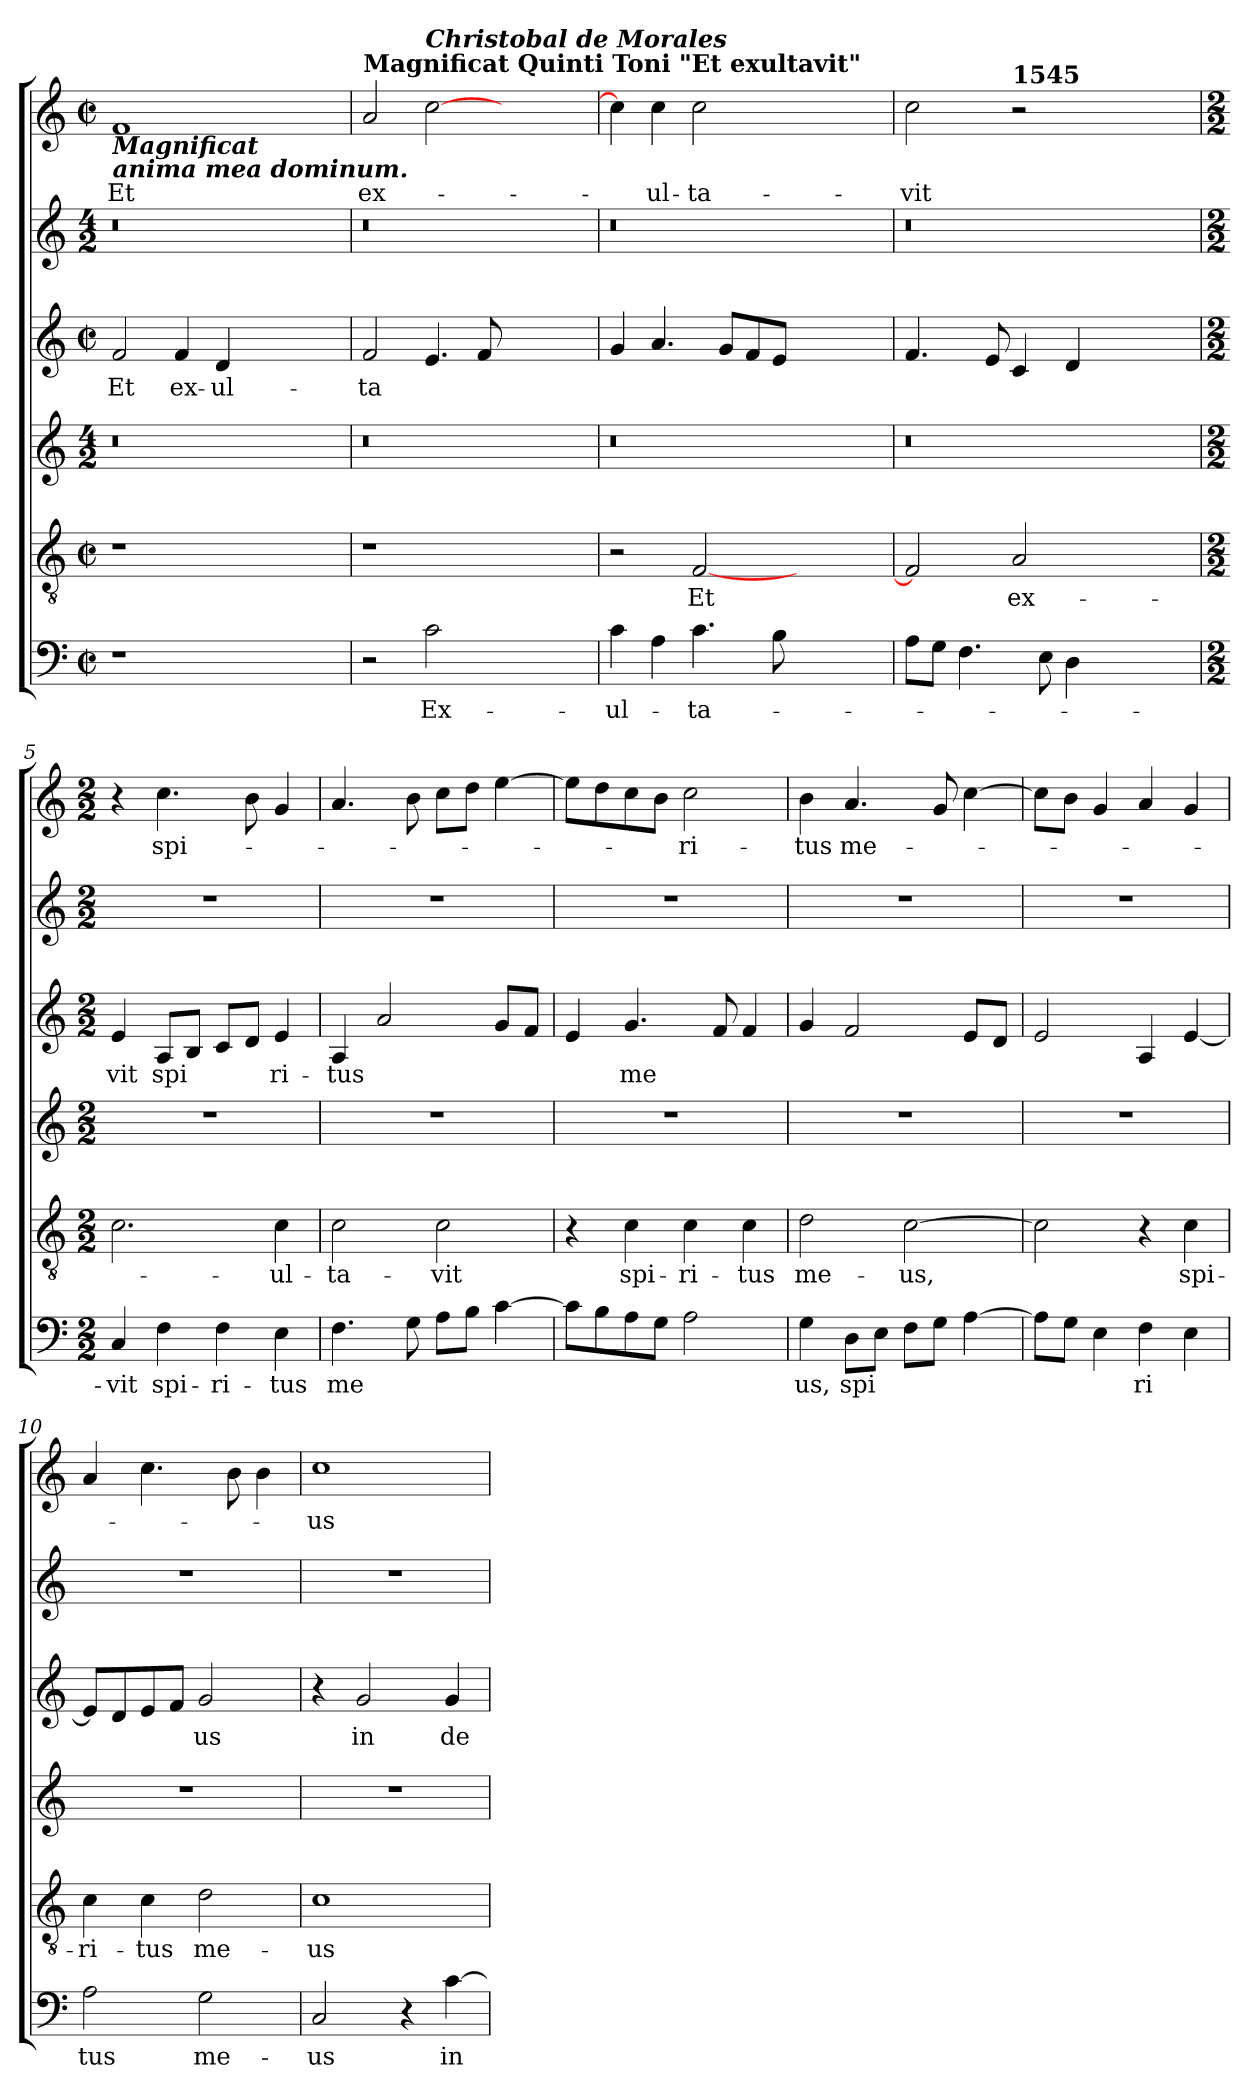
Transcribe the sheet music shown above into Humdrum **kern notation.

**kern	**text	**kern	**text	**kern	**kern	**text	**kern	**kern	**text
*part6	*part6	*part5	*part5	*part4	*part3	*part3	*part2	*part1	*part1
*staff6	*staff6	*staff5	*staff5	*staff4	*staff3	*staff3	*staff2	*staff1	*staff1
*clefF4	*	*clefGv2	*	*clefG2	*clefG2	*	*clefG2	*clefG2	*
*k[]	*	*k[]	*	*k[]	*k[]	*	*k[]	*k[]	*
*C:	*	*C:	*	*C:	*C:	*	*C:	*C:	*
*M2/2	*	*M2/2	*	*M4/2	*M2/2	*	*M4/2	*M2/2	*
*met(c|)	*	*met(c|)	*	*	*met(c|)	*	*	*met(c|)	*
=1	=1	=1	=1	=1	=1	=1	=1	=1	=1
!	!	!	!	!	!	!	!	!LO:TX:b:Bi:t=Magnificat\nanima mea dominum.	!
!	!	!	!	!	!	!LO:LY:b	!	!	!LO:LY:b
1r	.	1r	.	0r	2f/	Et	0r	1f	Et
!	!	!	!	!	!	!LO:LY:b	!	!	!
.	.	.	.	.	4f/	ex-	.	.	.
!	!	!	!	!	!	!LO:LY:b	!	!	!
.	.	.	.	.	4d/	-ul-	.	.	.
1ryy	.	1ryy	.	.	1ryy	.	.	1ryy	.
=2	=2	=2	=2	=2	=2	=2	=2	=2	=2
!	!	!	!	!	!	!	!	!LO:TX:a:B:t=Magnificat Quinti Toni "Et exultavit"	!
!	!	!	!	!	!	!LO:LY:b	!	!	!LO:LY:b
2r	.	1r	.	0r	2f/	-ta	0r	2a/	ex-
!	!	!	!	!	!	!	!	!LO:TX:a:Bi:t=Christobal de Morales	!
!	!LO:LY:b	!	!	!	!	!	!	!	!
2c\	Ex-	.	.	.	4.e/	.	.	[2cc\	.
.	.	.	.	.	8f/	.	.	.	.
1ryy	.	1ryy	.	.	1ryy	.	.	1ryy	.
=3	=3	=3	=3	=3	=3	=3	=3	=3	=3
!	!LO:LY:b	!	!	!	!	!	!	!	!
4c\	-ul-	2r	.	0r	4g/	.	0r	4cc\]	.
!	!	!	!	!	!	!	!	!	!LO:LY:b
4A\	.	.	.	.	4.a/	.	.	4cc\	-ul-
!	!LO:LY:b	!	!LO:LY:b	!	!	!	!	!	!LO:LY:b
4.c\	-ta-	[2F/	Et	.	.	.	.	2cc\	-ta-
.	.	.	.	.	8g/L	.	.	.	.
.	.	.	.	.	8f/	.	.	.	.
8B\	.	.	.	.	8e/J	.	.	.	.
1ryy	.	1ryy	.	.	1ryy	.	.	1ryy	.
=4	=4	=4	=4	=4	=4	=4	=4	=4	=4
!	!	!	!	!	!	!	!	!	!LO:LY:b
8A\L	.	2F/]	.	0r	4.f/	.	0r	2cc\	-vit
8G\J	.	.	.	.	.	.	.	.	.
4.F\	.	.	.	.	.	.	.	.	.
.	.	.	.	.	8e/	.	.	.	.
!	!	!	!	!	!	!	!	!LO:TX:a:B:t=1545	!
!	!	!	!LO:LY:b	!	!	!	!	!	!
.	.	2A/	ex-	.	4c/	.	.	2r	.
8E\	.	.	.	.	.	.	.	.	.
4D\	.	.	.	.	4d/	.	.	.	.
1ryy	.	1ryy	.	.	1ryy	.	.	1ryy	.
!!LO:LB:g=z
=5	=5	=5	=5	=5	=5	=5	=5	=5	=5
*M2/2	*	*M2/2	*	*M2/2	*M2/2	*	*M2/2	*M2/2	*
!	!LO:LY:b	!	!	!	!	!LO:LY:b	!	!	!
4C/	-­vit	2.c\	.	1r	4e/	­vit	1r	4r	.
!	!LO:LY:b	!	!	!	!	!LO:LY:b	!	!	!LO:LY:b
4F\	spi-	.	.	.	8A/L	spi	.	4.cc\	spi-
.	.	.	.	.	8B/J	.	.	.	.
!	!LO:LY:b	!	!	!	!	!	!	!	!
4F\	-ri-	.	.	.	8c/L	.	.	.	.
.	.	.	.	.	8d/J	.	.	8b\	.
!	!LO:LY:b	!	!LO:LY:b	!	!	!LO:LY:b	!	!	!
4E\	-tus	4c\	-ul-	.	4e/	ri-	.	4g/	.
=6	=6	=6	=6	=6	=6	=6	=6	=6	=6
!	!LO:LY:b	!	!LO:LY:b	!	!	!LO:LY:b	!	!	!
4.F\	me	2c\	-ta-	1r	4A/	-tus	1r	4.a/	.
.	.	.	.	.	2a/	.	.	.	.
8G\	.	.	.	.	.	.	.	8b\	.
!	!	!	!LO:LY:b	!	!	!	!	!	!
8A\L	.	2c\	-vit	.	.	.	.	8cc\L	.
8B\J	.	.	.	.	.	.	.	8dd\J	.
[4c\	.	.	.	.	8g/L	.	.	[4ee\	.
.	.	.	.	.	8f/J	.	.	.	.
=7	=7	=7	=7	=7	=7	=7	=7	=7	=7
8c\L]	.	4r	.	1r	4e/	.	1r	8ee\L]	.
8B\	.	.	.	.	.	.	.	8dd\	.
!	!	!	!LO:LY:b	!	!	!LO:LY:b	!	!	!
8A\	.	4c\	spi-	.	4.g/	me	.	8cc\	.
8G\J	.	.	.	.	.	.	.	8b\J	.
!	!	!	!LO:LY:b	!	!	!	!	!	!LO:LY:b
2A\	.	4c\	-ri-	.	.	.	.	2cc\	-ri-
.	.	.	.	.	8f/	.	.	.	.
!	!	!	!LO:LY:b	!	!	!	!	!	!
.	.	4c\	-tus	.	4f/	.	.	.	.
=8	=8	=8	=8	=8	=8	=8	=8	=8	=8
!	!LO:LY:b	!	!LO:LY:b	!	!	!	!	!	!LO:LY:b
4G\	us,	2d\	me-	1r	4g/	.	1r	4b\	-tus
!	!LO:LY:b	!	!	!	!	!	!	!	!LO:LY:b
8D\L	spi	.	.	.	2f/	.	.	4.a/	me-
8E\J	.	.	.	.	.	.	.	.	.
!	!	!	!LO:LY:b	!	!	!	!	!	!
8F\L	.	[2c\	-us,	.	.	.	.	.	.
8G\J	.	.	.	.	.	.	.	8g/	.
[4A\	.	.	.	.	8e/L	.	.	[4cc\	.
.	.	.	.	.	8d/J	.	.	.	.
=9	=9	=9	=9	=9	=9	=9	=9	=9	=9
8A\L]	.	2c\]	.	1r	2e/	.	1r	8cc\L]	.
8G\J	.	.	.	.	.	.	.	8b\J	.
4E\	.	.	.	.	.	.	.	4g/	.
!	!LO:LY:b	!	!	!	!	!	!	!	!
4F\	ri	4r	.	.	4A/	.	.	4a/	.
!	!	!	!LO:LY:b	!	!	!	!	!	!
4E\	.	4c\	spi-	.	[4e/	.	.	4g/	.
!!LO:LB:g=z
=10	=10	=10	=10	=10	=10	=10	=10	=10	=10
!	!LO:LY:b	!	!LO:LY:b	!	!	!	!	!	!
2A\	­tus	4c\	-­ri-	1r	8e/L]	.	1r	4a/	.
.	.	.	.	.	8d/	.	.	.	.
!	!	!	!LO:LY:b	!	!	!	!	!	!
.	.	4c\	-tus	.	8e/	.	.	4.cc\	.
.	.	.	.	.	8f/J	.	.	.	.
!	!LO:LY:b	!	!LO:LY:b	!	!	!LO:LY:b	!	!	!
2G\	me-	2d\	me-	.	2g/	us	.	.	.
.	.	.	.	.	.	.	.	8b\	.
.	.	.	.	.	.	.	.	4b\	.
=11	=11	=11	=11	=11	=11	=11	=11	=11	=11
!	!LO:LY:b	!	!LO:LY:b	!	!	!	!	!	!LO:LY:b
2C/	-us	1c	-us	1r	4r	.	1r	1cc	-us
!	!	!	!	!	!	!LO:LY:b	!	!	!
.	.	.	.	.	2g/	in	.	.	.
4r	.	.	.	.	.	.	.	.	.
!	!LO:LY:b	!	!	!	!	!LO:LY:b	!	!	!
[4c\	in	.	.	.	4g/	de	.	.	.
=	=	=	=	=	=	=	=	=	=
*-	*-	*-	*-	*-	*-	*-	*-	*-	*-
